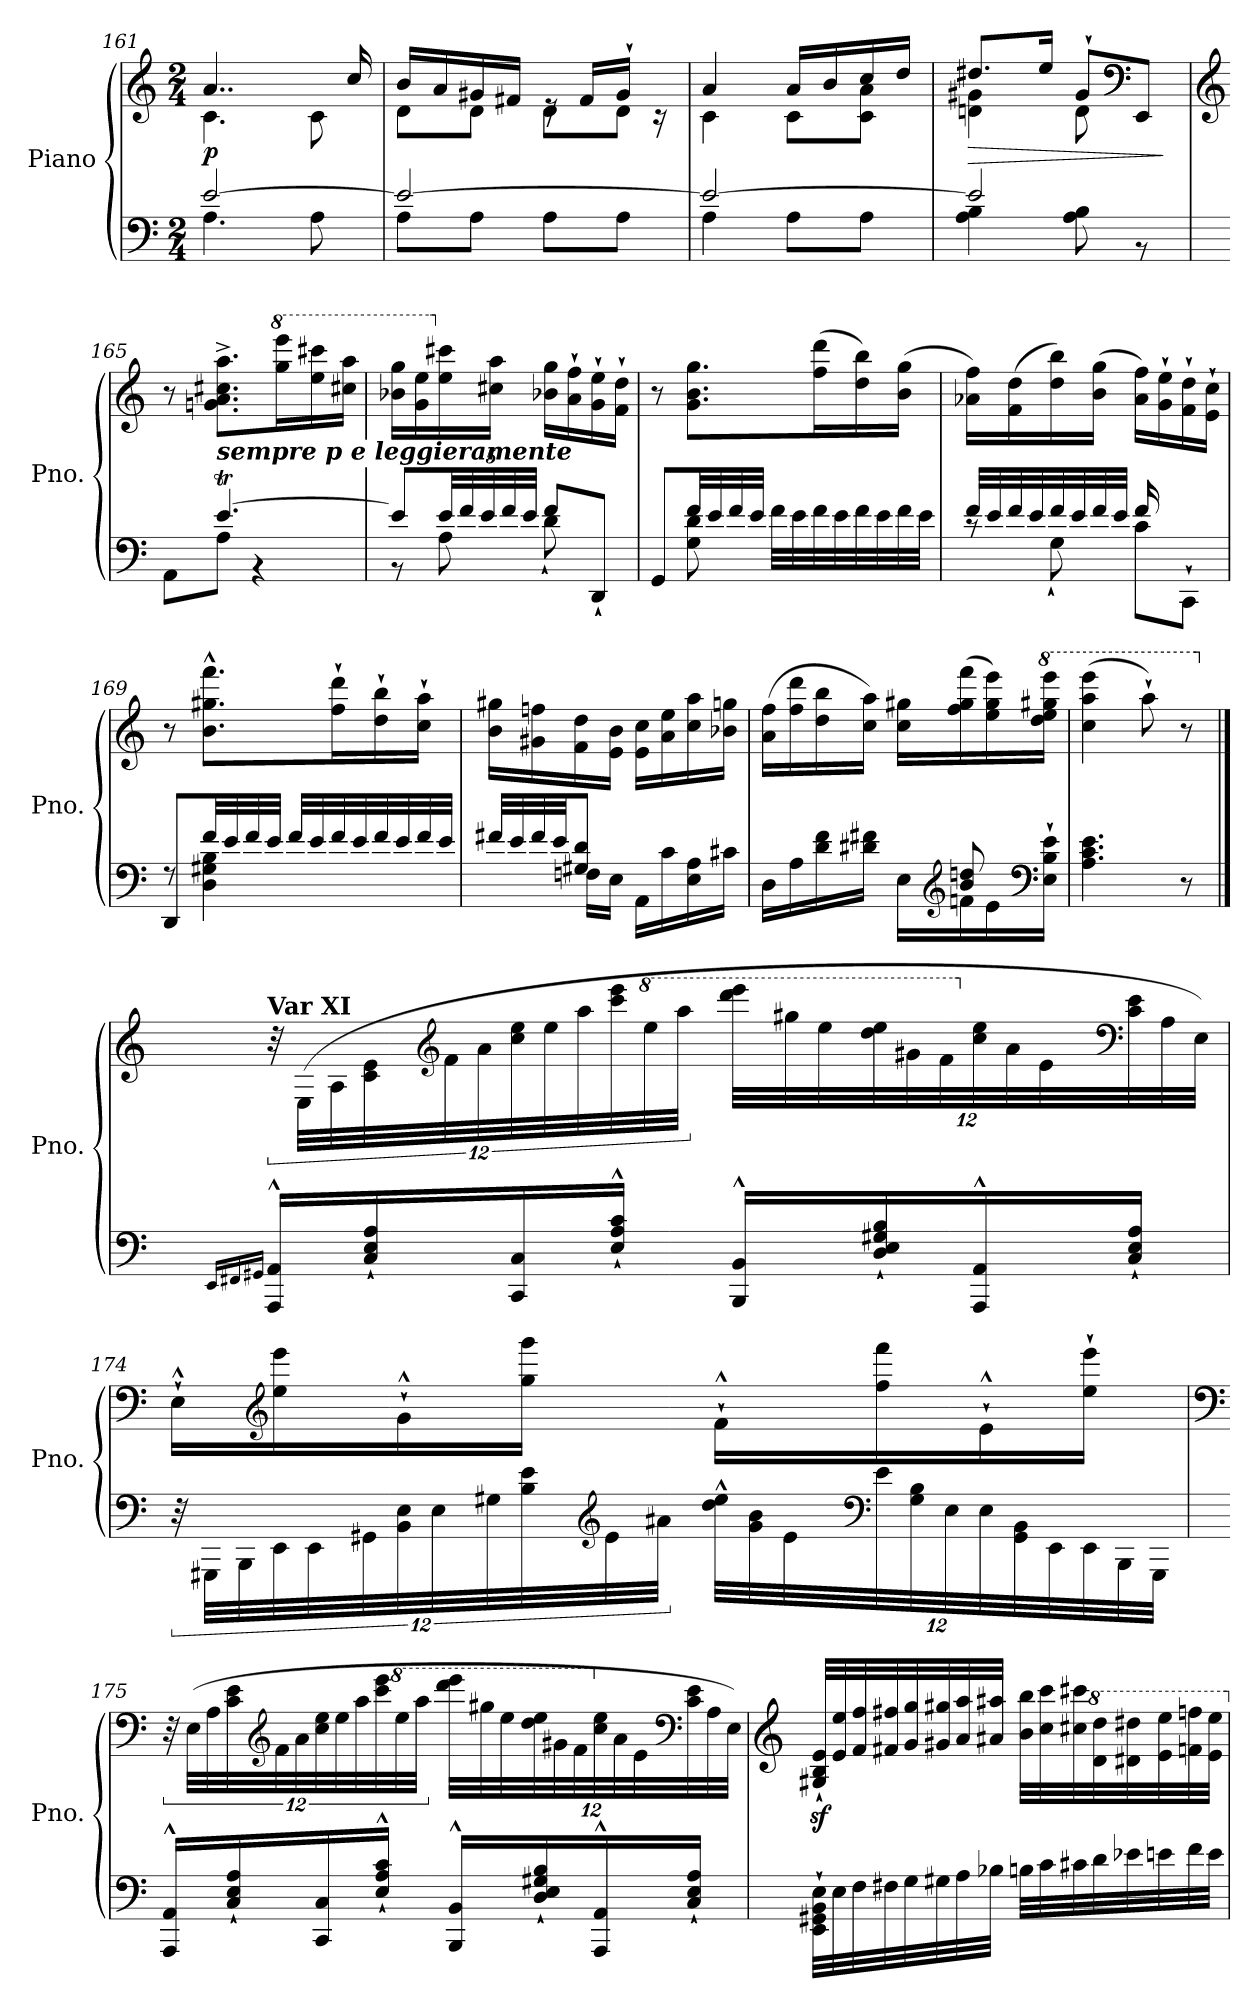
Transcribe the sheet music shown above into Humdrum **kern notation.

**kern	**kern	**dynam
*part1	*part1	*part1
*staff2	*staff1	*staff1/2
*I"Piano	*	*
*I'Pno.	*	*
*clefF4	*clefG2	*
*k[]	*k[]	*
*M2/4	*M2/4	*
=161	=161	=161
*^	*^	*
!	!	!	!	!LO:DY:b
[2e/	4.A\	4..a/	4.c\	p
.	8A\	.	8c\	.
.	.	16cc/	.	.
=162	=162	=162	=162	=162
2e/_	8A\L	16b/LL	8d\L	.
.	.	16a/	.	.
.	8A\J	16g#X/	8d\J	.
.	.	16f#X/JJ	.	.
.	8A\L	16re	8d\L	.
.	.	16f#/LL	.	.
.	8A\J	16g#`/JJ	8d\J	.
.	.	16rc	.	.
=163	=163	=163	=163	=163
2e/_	4A\	4a/	4c\	.
.	8A\L	16a/LL	8c\L	.
.	.	16b/	.	.
.	8A\J	16cc/	8c\ 8a\J	.
.	.	16dd/JJ	.	.
=164	=164	=164	=164	=164
!	!	!	!	!LO:HP:b
2e/]	4A\ 4B\	8.dd#X/L	4dn\ 4g#X\	>
.	.	16ee/Jk	.	.
.	8A\ 8B\	8g#`/L	8d\	.
*	*	*clefF4	*	*
.	8r	8EE/J	8ryy	.
*v	*v	*	*	*
*	*v	*v	*
.	.	]
=165	=165	=165
*	*clefG2	*
*^	*	*
8ryy	8AA\L	8r	.
!	!	!LO:TX:b:Bi:t=sempre p e leggieramente	!
[4.et/	8A\J	8.gn\^ 8.a\^ 8.cc#X\^ 8.aa\^L	.
.	4r	.	.
*	*	*8va	*
.	.	16ggg\ 16eeee\L	.
.	.	16eee\ 16cccc#X\	.
.	.	16ccc#X\ 16aaa\JJ	.
!!LO:LB:g=z
=166	=166	=166	=166
8e/L]	8r	16bb-X\ 16ggg\LL	.
.	.	16gg\ 16eee\	.
*Xbrackettup	*	*	*
*	*	*X8va	*
40e/LL	8A\	16ee\ 16ccc#X\	.
40f/	.	.	.
40e/	.	.	.
.	.	16cc#X\ 16aa\JJ	.
40f/	.	.	.
40e/JJJ	.	.	.
8f/L	8d`\	16b-X\ 16gg\LL	.
.	.	16a\` 16ff\`	.
8DD`/J	8ryy	16g\` 16ee\`	.
.	.	16f\` 16dd\`JJ	.
=167	=167	=167	=167
8GG/L	8ryy	8r	.
32f/LL	8G\ 8d\	8.g\ 8.b\ 8.gg\L	.
32e/	.	.	.
32f/	.	.	.
32e/JJJ	.	.	.
32f\LLL	4ryy	.	.
32e\	.	.	.
32f\	.	(>16ff\ 16ddd\L	.
32e\	.	.	.
32f\	.	16dd\ 16bb\)	.
32e\	.	.	.
32f\	.	(>16b\ 16gg\JJ	.
32e\JJJ	.	.	.
=168	=168	=168	=168
32f/LLL	8rc	16a-X\ 16ff\LL)	.
32e/	.	.	.
32f/	.	(>16f\ 16dd\	.
32e/	.	.	.
32f/	8G`\	16dd\ 16bb\)	.
32e/	.	.	.
32f/	.	(>16b\ 16gg\JJ	.
32e/JJJ	.	.	.
8c`\L	16f/	16a-\ 16ff\LL)	.
.	8.ryy	16g\` 16ee\`	.
8CC`\J	.	16f\` 16dd\`	.
.	.	16e\` 16cc\`JJ	.
!!LO:LB:g=z
=169	=169	=169	=169
8DD/L	8rF	8r	.
32f/LL	4D\ 4G#X\ 4B\	8.b\^^ 8.gg#X\^^ 8.fff\^^L	.
32e/	.	.	.
32f/	.	.	.
32e/JJJ	.	.	.
32f/LLL	.	.	.
32e/	.	.	.
32f/	.	16ff\` 16ddd\`L	.
32e/	.	.	.
32f/	8ryy	16dd\` 16bb\`	.
32e/	.	.	.
32f/	.	16cc\` 16aa\`JJ	.
32e/JJJ	.	.	.
=170	=170	=170	=170
32f#X/LLL	8ryy	16b\ 16gg#X\LL	.
32e/	.	.	.
32f#/	.	16g#X\ 16ffn\	.
32e/JJ	.	.	.
8G#X/ 8d/J	16Fn\LL	16f\ 16dd\	.
.	16E\JJ	16e\ 16b\JJ	.
16AA\LL	4ryy	16e\ 16cc\LL	.
16c\	.	16a\ 16ee\	.
16E\ 16A\	.	16cc\ 16aa\	.
16c#X\JJ	.	16b-X\ 16ggn\JJ	.
=171	=171	=171	=171
16D\LL	16ryy	(>16a\ 16ff\LL	.
*v	*v	*	*
16A\	16ff\ 16ddd\	.
16d\ 16f\	16dd\ 16bb\	.
16d#X\ 16f#X\JJ	16cc\ 16aa\JJ)	.
16E\LL	16cc\ 16gg#X\LL	.
*clefG2	*	*
*^	*	*
16fn\	8b/ 8ddn/	(>16ff\ 16gg#\ 16fff\	.
16e\	.	16ee\ 16gg#\ 16eee\)	.
*clefF4	*	*	*
*	*	*8va	*
16E\` 16B\` 16e\`JJ	16ryy	16ddd\ 16eee\ 16ggg#X\ 16eeee\JJ	.
*v	*v	*	*
=172	=172	=172
4.A\ 4.c\ 4.e\	(>4ccc\ 4aaa\ 4eeee\	.
.	8aaa`\)	.
8r	8r	.
!!LO:LB:g=z
==173	==173	==173
16qEE/LL	.	.
16qFF#X/	.	.
16qGG#X/JJ	.	.
*	*clefF4	*
*	*X8va	*
!	!LO:TX:a:B:t=Var XI	!
!	!	!LO:DY:b
!	!	!LO:DY:n=1:b
16AAA/^^ 16AA/^^LL	48r	fff other-dynamics
.	(>48E\LLL	.
.	48A\	.
*	*Xbrackettup	*
16C/` 16E/` 16A/`	48c\ 48e\	.
*	*clefG2	*
.	48f\	.
.	48a\	.
16CC/ 16C/	48cc\ 48ee\	.
.	48ee\	.
.	48aa\	.
16E/`^^ 16A/`^^ 16c/`^^JJ	48ccc\ 48eee\	.
*	*8va	*
.	48eee\	.
.	48aaa\JJJ	.
16BBB/^^ 16BB/^^LL	48dddd\ 48eeee\LLL	.
.	48ggg#X\	.
.	48eee\	.
16D/` 16E/` 16G#X/` 16B/`	48ddd\ 48eee\	.
.	48gg#X\	.
.	48ff\	.
*	*X8va	*
16AAA/^^ 16AA/^^	48cc\ 48ee\	.
.	48a\	.
.	48e\	.
*	*clefF4	*
16C/` 16E/` 16A/`JJ	48c\ 48e\	.
.	48A\	.
.	48E\JJJ)	.
!!LO:PB:g=z
=174	=174	=174
*brackettup	*	*
48r	16E`^^\LL	.
48GGG#X\LLL	.	.
48BBB\	.	.
*	*clefG2	*
*Xbrackettup	*	*
48EE\	16ee\ 16eee\	.
48EE\	.	.
48GG#X\	.	.
48BB\ 48E\	16g`^^\	.
48E\	.	.
48G#X\	.	.
48B\ 48e\	16gg\ 16ggg\JJ	.
*clefG2	*	*
48e\	.	.
48a#X\JJJ	.	.
48dd\^^ 48ee\^^LLL	16f`^^\LL	.
48g\ 48b\	.	.
48e\	.	.
*clefF4	*	*
48e\	16ff\ 16fff\	.
48G#\ 48B\	.	.
48E\	.	.
48E\	16e`^^\	.
48GG#\ 48BB\	.	.
48EE\	.	.
48EE\	16ee\` 16eee\`JJ	.
48BBB\	.	.
48GGG#\JJJ	.	.
!!LO:LB:g=z
=175	=175	=175
*	*clefF4	*
*	*brackettup	*
16AAA/^^ 16AA/^^LL	48r	.
.	(>48E\LLL	.
.	48A\	.
*	*Xbrackettup	*
16C/` 16E/` 16A/`	48c\ 48e\	.
*	*clefG2	*
.	48f\	.
.	48a\	.
16CC/ 16C/	48cc\ 48ee\	.
.	48ee\	.
.	48aa\	.
16E/`^^ 16A/`^^ 16c/`^^JJ	48ccc\ 48eee\	.
*	*8va	*
.	48eee\	.
.	48aaa\JJJ	.
16BBB/^^ 16BB/^^LL	48dddd\ 48eeee\LLL	.
.	48ggg#X\	.
.	48eee\	.
16D/` 16E/` 16G#X/` 16B/`	48ddd\ 48eee\	.
.	48gg#X\	.
.	48ff\	.
*	*X8va	*
16AAA/^^ 16AA/^^	48cc\ 48ee\	.
.	48a\	.
.	48e\	.
*	*clefF4	*
16C/` 16E/` 16A/`JJ	48c\ 48e\	.
.	48A\	.
.	48E\JJJ)	.
=176	=176	=176
*	*clefG2	*
32EE\` 32GG#X\` 32BB\` 32E\`LLL	32G#X/z<` 32B/z<` 32e/z<`LLL	.
32E\	32e/ 32ee/	.
32F\	32f/ 32ff/	.
32F#X\	32f#X/ 32ff#X/	.
32G\	32g/ 32gg/	.
32G#X\	32g#X/ 32gg#X/	.
32A\	32a/ 32aa/	.
32B-X\JJJ	32a#X/ 32aa#X/JJJ	.
32Bn\LLL	32b\ 32bb\LLL	.
32c\	32cc\ 32ccc\	.
32c#X\	32cc#X\ 32ccc#X\	.
*	*8va	*
32d\	32dd\ 32ddd\	.
32e-X\	32dd#X\ 32ddd#X\	.
32en\	32ee\ 32eee\	.
32f\	32ffn\ 32fff\	.
32e\JJJ	32ee\ 32eee\JJJ	.
*	*X8va	*
=	=	=
*-	*-	*-
